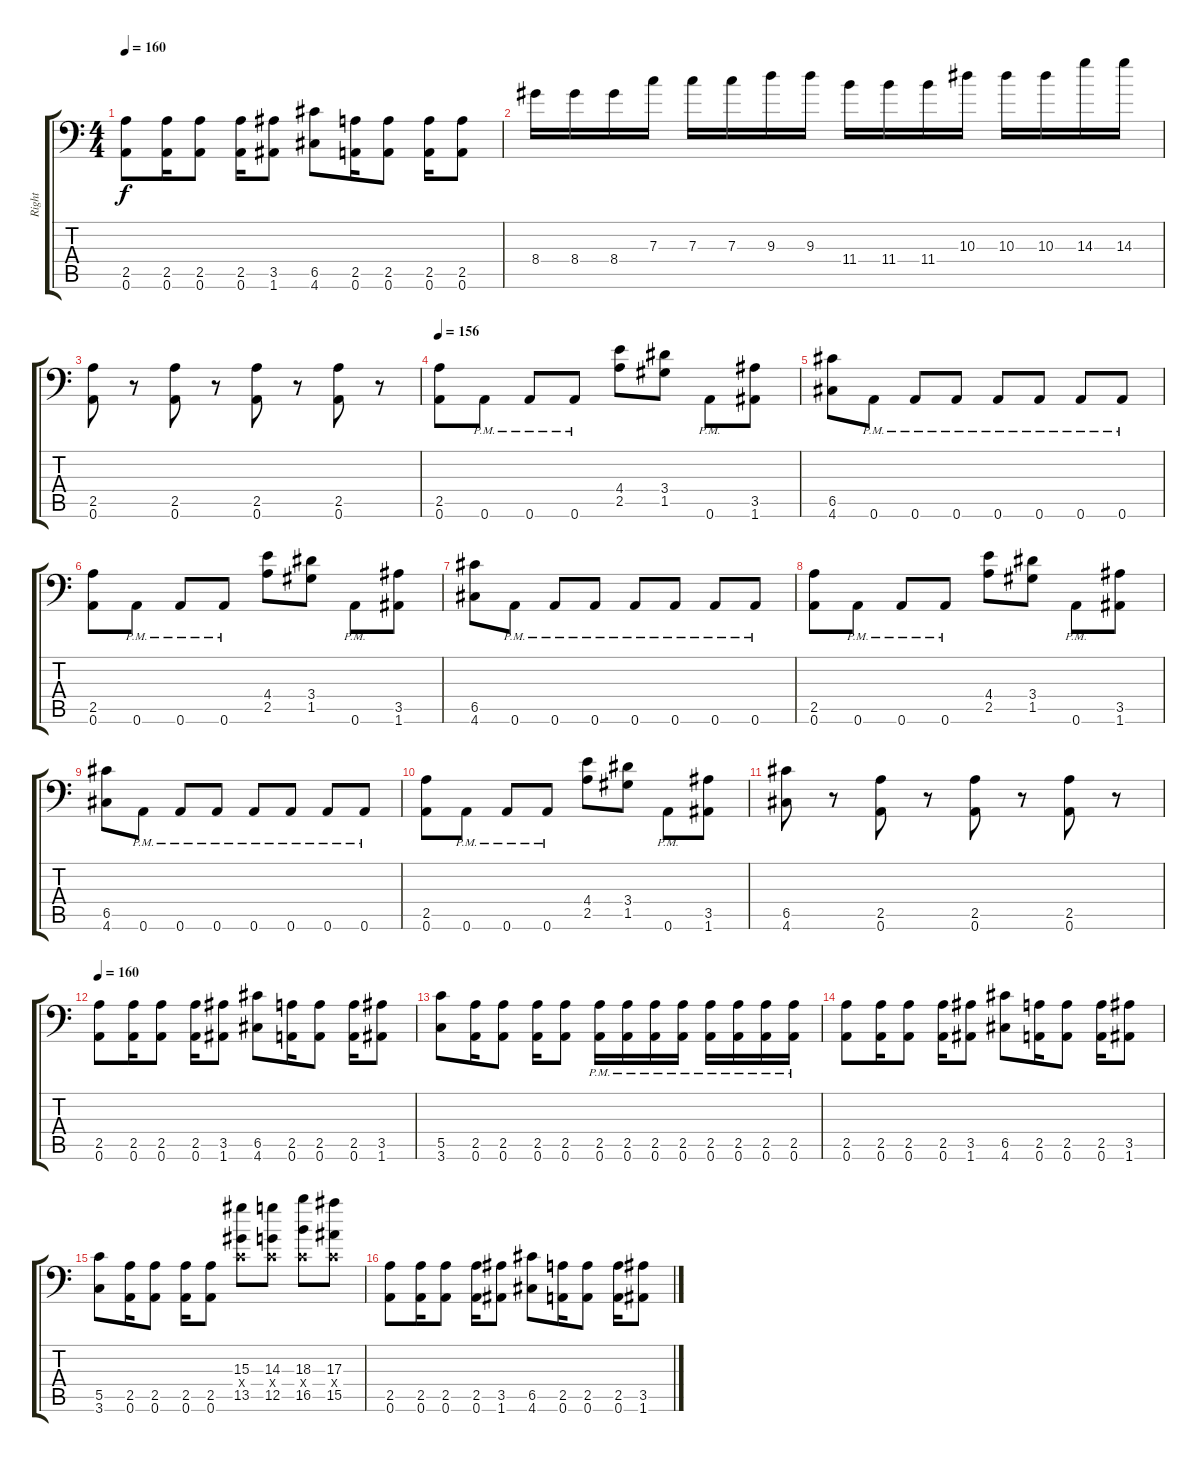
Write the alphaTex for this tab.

\track ("Right" "Right") {instrument distortionguitar}
\staff {score tabs}
\tuning (D4 A3 F3 C3 G2 A1) {hide}
\ts (4 4)
\tempo 160
\clef f4
\ks c
(2.5 0.6).8{dy f} (2.5 0.6).16 (2.5 0.6).8 (2.5 0.6).16 (3.5 1.6).8 (6.5 4.6).8 (2.5 0.6).16 (2.5 0.6).8 (2.5 0.6).16 (2.5 0.6).8 |
8.4.16 8.4.16 8.4.16 7.3.16 7.3.16 7.3.16 9.3.16 9.3.16 11.4.16 11.4.16 11.4.16 10.3.16 10.3.16 10.3.16 14.3.16 14.3.16 |
(2.5 0.6).8 r.8 (2.5 0.6).8 r.8 (2.5 0.6).8 r.8 (2.5 0.6).8 r.8 |
\tempo 156
(2.5 0.6).8 0.6{pm}.8 0.6{pm}.8 0.6{pm}.8 (4.4 2.5).8 (3.4 1.5).8 0.6{pm}.8 (3.5 1.6).8 |
(6.5 4.6).8 0.6{pm}.8 0.6{pm}.8 0.6{pm}.8 0.6{pm}.8 0.6{pm}.8 0.6{pm}.8 0.6{pm}.8 |
(2.5 0.6).8 0.6{pm}.8 0.6{pm}.8 0.6{pm}.8 (4.4 2.5).8 (3.4 1.5).8 0.6{pm}.8 (3.5 1.6).8 |
(6.5 4.6).8 0.6{pm}.8 0.6{pm}.8 0.6{pm}.8 0.6{pm}.8 0.6{pm}.8 0.6{pm}.8 0.6{pm}.8 |
(2.5 0.6).8 0.6{pm}.8 0.6{pm}.8 0.6{pm}.8 (4.4 2.5).8 (3.4 1.5).8 0.6{pm}.8 (3.5 1.6).8 |
(6.5 4.6).8 0.6{pm}.8 0.6{pm}.8 0.6{pm}.8 0.6{pm}.8 0.6{pm}.8 0.6{pm}.8 0.6{pm}.8 |
(2.5 0.6).8 0.6{pm}.8 0.6{pm}.8 0.6{pm}.8 (4.4 2.5).8 (3.4 1.5).8 0.6{pm}.8 (3.5 1.6).8 |
(6.5 4.6).8 r.8 (2.5 0.6).8 r.8 (2.5 0.6).8 r.8 (2.5 0.6).8 r.8 |
\tempo 160
(2.5 0.6).8 (2.5 0.6).16 (2.5 0.6).8 (2.5 0.6).16 (3.5 1.6).8 (6.5 4.6).8 (2.5 0.6).16 (2.5 0.6).8 (2.5 0.6).16 (3.5 1.6).8 |
(5.5 3.6).8 (2.5 0.6).16 (2.5 0.6).8 (2.5 0.6).16 (2.5 0.6).8 (2.5{pm} 0.6{pm}).16 (2.5{pm} 0.6{pm}).16 (2.5{pm} 0.6{pm}).16 (2.5{pm} 0.6{pm}).16 (2.5{pm} 0.6{pm}).16 (2.5{pm} 0.6{pm}).16 (2.5{pm} 0.6{pm}).16 (2.5{pm} 0.6{pm}).16 |
(2.5 0.6).8 (2.5 0.6).16 (2.5 0.6).8 (2.5 0.6).16 (3.5 1.6).8 (6.5 4.6).8 (2.5 0.6).16 (2.5 0.6).8 (2.5 0.6).16 (3.5 1.6).8 |
(5.5 3.6).8 (2.5 0.6).16 (2.5 0.6).8 (2.5 0.6).16 (2.5 0.6).8 (15.3 0.4{x} 13.5).8 (14.3 0.4{x} 12.5).8 (18.3 0.4{x} 16.5).8 (17.3 0.4{x} 15.5).8 |
(2.5 0.6).8 (2.5 0.6).16 (2.5 0.6).8 (2.5 0.6).16 (3.5 1.6).8 (6.5 4.6).8 (2.5 0.6).16 (2.5 0.6).8 (2.5 0.6).16 (3.5 1.6).8
